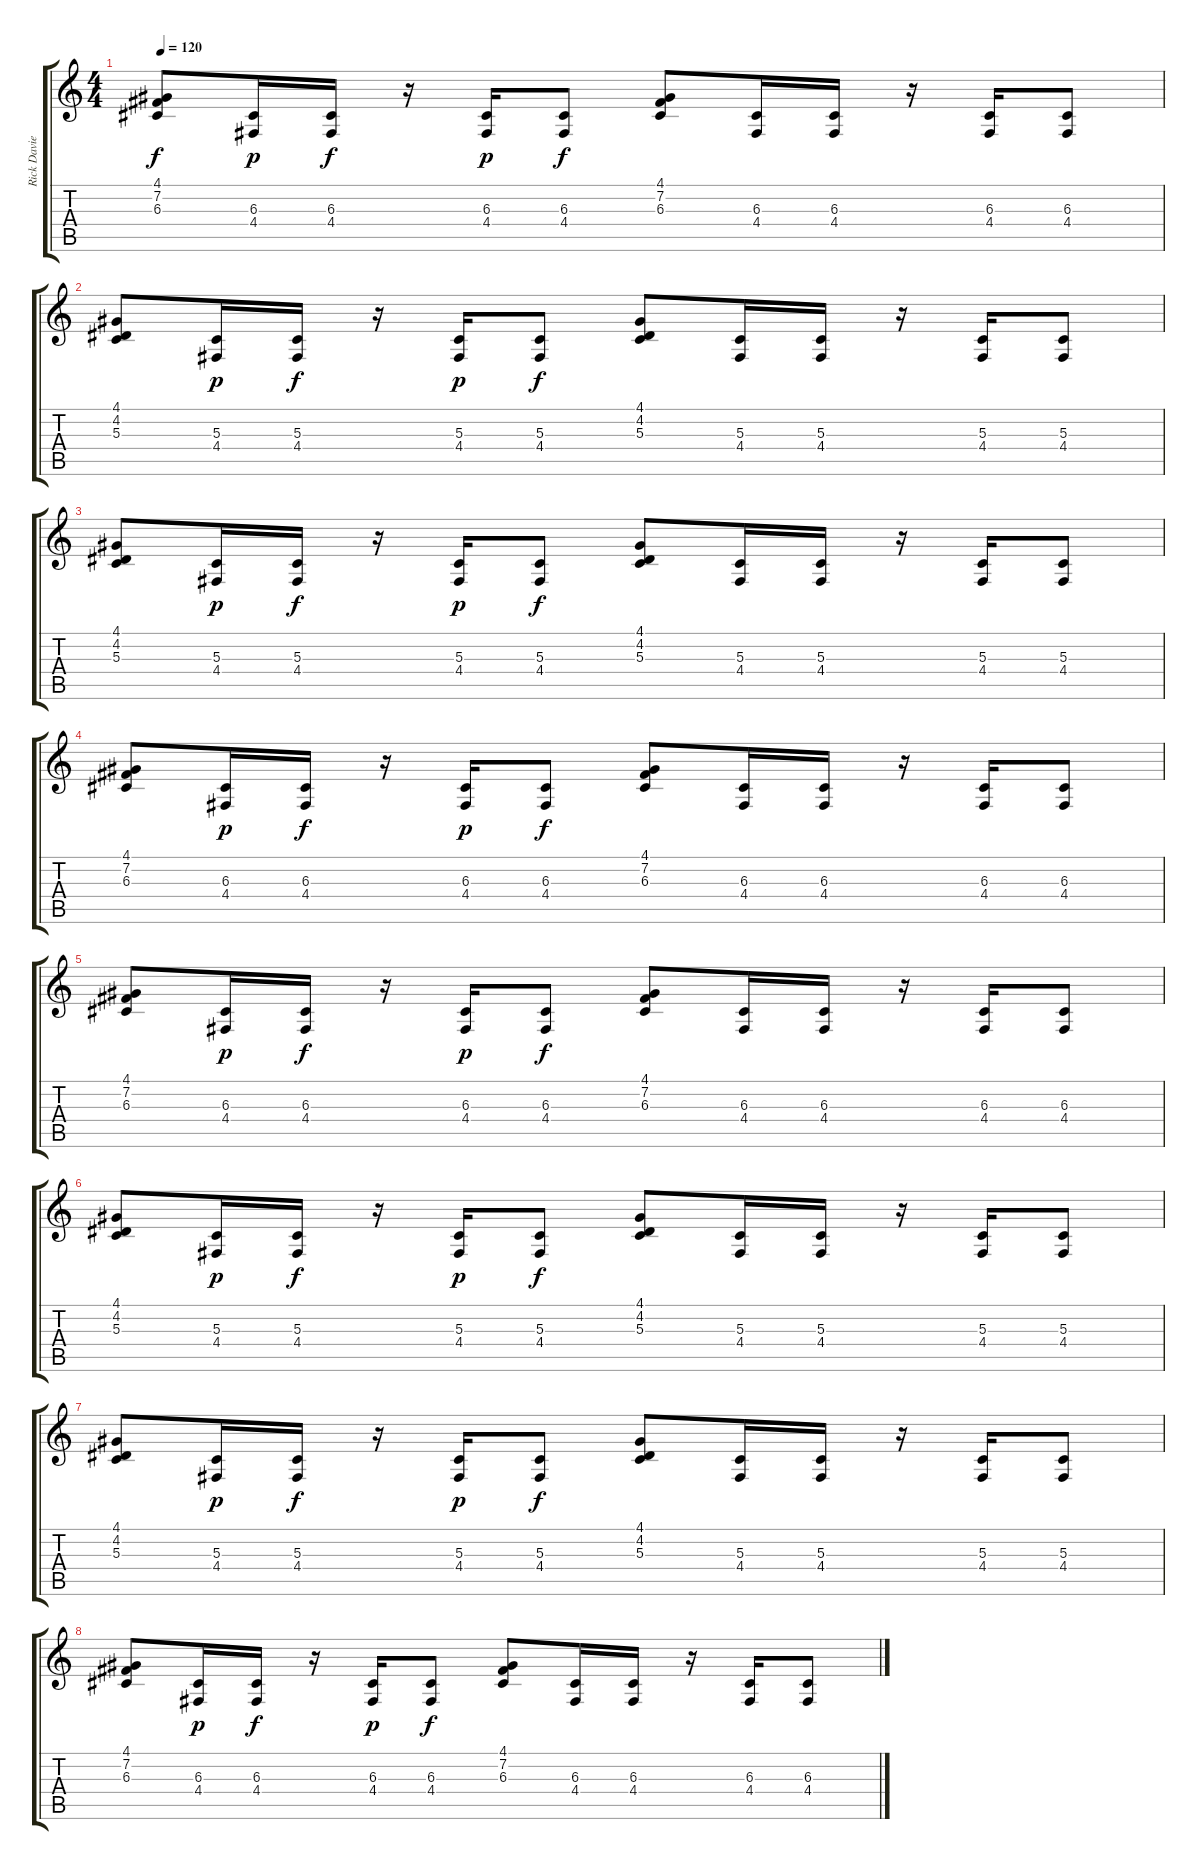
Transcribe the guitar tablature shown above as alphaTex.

\track ("Rick Davies (electric piano)" "Rick Davie") {instrument electricgrandpiano}
\staff {score tabs}
\tuning (E4 B3 G3 D3 A2 E2) {hide}
\ts (4 4)
\tempo 120
\clef g2
\ks c
(4.1 7.2 6.3).8{dy f} (6.3 4.4).16{dy p} (6.3 4.4).16{dy f} r.16 (6.3 4.4).16{dy p} (6.3 4.4).8{dy f} (4.1 7.2 6.3).8 (6.3 4.4).16 (6.3 4.4).16 r.16 (6.3 4.4).16 (6.3 4.4).8 |
(4.1 4.2 5.3).8 (5.3 4.4).16{dy p} (5.3 4.4).16{dy f} r.16 (5.3 4.4).16{dy p} (5.3 4.4).8{dy f} (4.1 4.2 5.3).8 (5.3 4.4).16 (5.3 4.4).16 r.16 (5.3 4.4).16 (5.3 4.4).8 |
(4.1 4.2 5.3).8 (5.3 4.4).16{dy p} (5.3 4.4).16{dy f} r.16 (5.3 4.4).16{dy p} (5.3 4.4).8{dy f} (4.1 4.2 5.3).8 (5.3 4.4).16 (5.3 4.4).16 r.16 (5.3 4.4).16 (5.3 4.4).8 |
(4.1 7.2 6.3).8 (6.3 4.4).16{dy p} (6.3 4.4).16{dy f} r.16 (6.3 4.4).16{dy p} (6.3 4.4).8{dy f} (4.1 7.2 6.3).8 (6.3 4.4).16 (6.3 4.4).16 r.16 (6.3 4.4).16 (6.3 4.4).8 |
(4.1 7.2 6.3).8 (6.3 4.4).16{dy p} (6.3 4.4).16{dy f} r.16 (6.3 4.4).16{dy p} (6.3 4.4).8{dy f} (4.1 7.2 6.3).8 (6.3 4.4).16 (6.3 4.4).16 r.16 (6.3 4.4).16 (6.3 4.4).8 |
(4.1 4.2 5.3).8{volume 9} (5.3 4.4).16{dy p} (5.3 4.4).16{dy f} r.16 (5.3 4.4).16{dy p} (5.3 4.4).8{dy f} (4.1 4.2 5.3).8 (5.3 4.4).16 (5.3 4.4).16 r.16 (5.3 4.4).16 (5.3 4.4).8 |
(4.1 4.2 5.3).8 (5.3 4.4).16{dy p} (5.3 4.4).16{dy f} r.16 (5.3 4.4).16{dy p} (5.3 4.4).8{dy f} (4.1 4.2 5.3).8 (5.3 4.4).16 (5.3 4.4).16 r.16 (5.3 4.4).16 (5.3 4.4).8 |
(4.1 7.2 6.3).8{volume 7} (6.3 4.4).16{dy p} (6.3 4.4).16{dy f} r.16 (6.3 4.4).16{dy p} (6.3 4.4).8{dy f} (4.1 7.2 6.3).8 (6.3 4.4).16 (6.3 4.4).16 r.16 (6.3 4.4).16 (6.3 4.4).8
